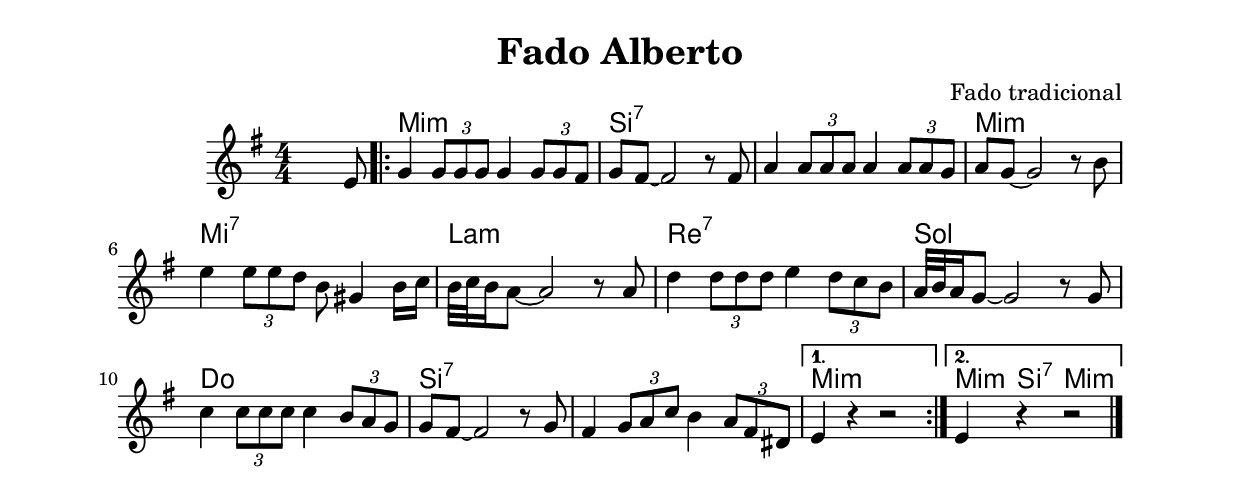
% Fado Alberto
% Engraved by Joan Josep Ordinas Rosa <jordinas@gmail.com> 

\version "2.16.2"

% Fado Alberto
% Engraved by Joan Josep Ordinas Rosa <jordinas@gmail.com> 

\version "2.16.2"

\include "portugues.ly"

%%%%%%%%%%%%%%%%%%%%%%%%%%%%%%%%%%%%%%%%%%%%%%%%%%%%%%%%%%%%%%%%%%%%%%%%
% Page setup
%%%%%%%%%%%%%%%%%%%%%%%%%%%%%%%%%%%%%%%%%%%%%%%%%%%%%%%%%%%%%%%%%%%%%%%%

\paper {
  #(set-paper-size "a4")
  top-margin = 25\mm
  bottom-margin = 20\mm
  left-margin = 20\mm
  line-width =  170\mm
  ragged-bottom = ##t
}

\header {
  title = "Fado Alberto"
  composer = "Fado tradicional"
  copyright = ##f
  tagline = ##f
}

Stave = {
  \clef treble
  \key mi \minor
  \numericTimeSignature
  \time 4/4
}

Tablature = {
  \clef tab
  \key mi \minor
  \numericTimeSignature
  \time 4/4
}

% Macros

DalSegno = {
  \once \override Score.RehearsalMark #'break-visibility = #begin-of-line-invisible
  \once \override Score.RehearsalMark #'self-alignment-X = #RIGHT  
  \once \override Score.RehearsalMark #'font-size = #-1
  \mark \markup { \italic \bold "D.S." }
}

% EOF

% Fado Alberto
% Engraved by Joan Josep Ordinas Rosa <jordinas@gmail.com> 

\version "2.12.3"

\include "portugues.ly"

%%%%%%%%%%%%%%%%%%%%%%%%%%%%%%%%%%%%%%%%%%%%%%%%%%%%%%%%%%%%%%%%%%%%%%%%
% Melody
%%%%%%%%%%%%%%%%%%%%%%%%%%%%%%%%%%%%%%%%%%%%%%%%%%%%%%%%%%%%%%%%%%%%%%%%

Melody = \relative do' {
  %\partial 8 mi8 |
  s2 s4 s8 mi8
  \repeat volta 2 {
    sol4 \times 2/3 { sol8 sol sol } sol4 \times 2/3 { sol8 sol fas } |
    sol8 fas8~ fas2 r8 fas8 |
    la4 \times 2/3 { la8 la la } la4 \times 2/3 { la8 la sol } |
    la8 sol~ sol2 r8 si |
    mi4 \times 2/3 { mi8 mi re } si8 sols4 si16 do |
    si32 do si16 la8~ la2 r8 la8 |
    re4 \times 2/3 { re8 re re } mi4 \times 2/3 { re8 do si } |
    la32 si la16 sol8~ sol2 r8 sol8 |
    do4 \times 2/3 { do8 do do } do4 \times 2/3 { si8 la sol } |
    sol8 fas~ fas2 r8 sol |
    fas4 \times 2/3 { sol8 la do } si4 \times 2/3 { la8 fas res }

  }
  \alternative {
    { mi4 r4 r2 }
    { mi4 r4 r2 \bar "|." }
  }
}

Breaks = \notemode {
  s1
  \repeat volta 2 {
    s1 * 4 \break
    s1 * 4 \break
    s1 * 3
  }
  \alternative {
    { s1 }
    { s1 }
  }
}

% EOF

% Fado Alberto
% Engraved by Joan Josep Ordinas Rosa <jordinas@gmail.com> 

\version "2.16.2"

\include "portugues.ly"

%%%%%%%%%%%%%%%%%%%%%%%%%%%%%%%%%%%%%%%%%%%%%%%%%%%%%%%%%%%%%%%%%%%%%%%%
% Harmony
%%%%%%%%%%%%%%%%%%%%%%%%%%%%%%%%%%%%%%%%%%%%%%%%%%%%%%%%%%%%%%%%%%%%%%%%

Harmony = \chordmode {
  \set chordChanges = ##t
  \skip 1
  \repeat volta 2 {
   mi1:m si1:7 si1:7 mi1:m
   mi1:7 la1:m re1:7 sol1
   do1 si1:7 si1:7
  }
  \alternative {
    { mi1:m }
    { 
      \set chordChanges = ##f
      mi4:m si4:7 mi2:m
    }
  }
}

HarmonyGuitar = \chordmode {
  \set chordChanges = ##t
  \skip 1
  \repeat volta 2 {
   mi2:m mi4:m do4 si1:7 si1:7 mi1:m
   mi1:7 la1:m re1:7 sol1
   do2 do4 fas4:7.5- | si2:7 si4:7 fas4:dim7 | do4:9 fas4:m7.5- si2:7 |
  }
  \alternative {
    { mi1:m }
    { 
      \set chordChanges = ##f
      mi4:m si4:7 mi2:m
    }
  }
}

%{
Frets = \chordmode {
}
%}

% EOF


%%%%%%%%%%%%%%%%%%%%%%%%%%%%%%%%%%%%%%%%%%%%%%%%%%%%%%%%%%%%%%%%%%%%%%%%
%  Lead sheet
%%%%%%%%%%%%%%%%%%%%%%%%%%%%%%%%%%%%%%%%%%%%%%%%%%%%%%%%%%%%%%%%%%%%%%%%

#(set-global-staff-size 20)

\score {
  \simultaneous {
    \new ChordNames {
      \Harmony
    }
    \new Staff \with {
    } <<
      \Stave
      \new Voice {
	\Melody
      }
      \new Voice \Breaks
    >>
  }
  \layout {
    \context { \Score
    }
    %indent = 0.0\cm
  }
  %\midi { }
}

% EOF
